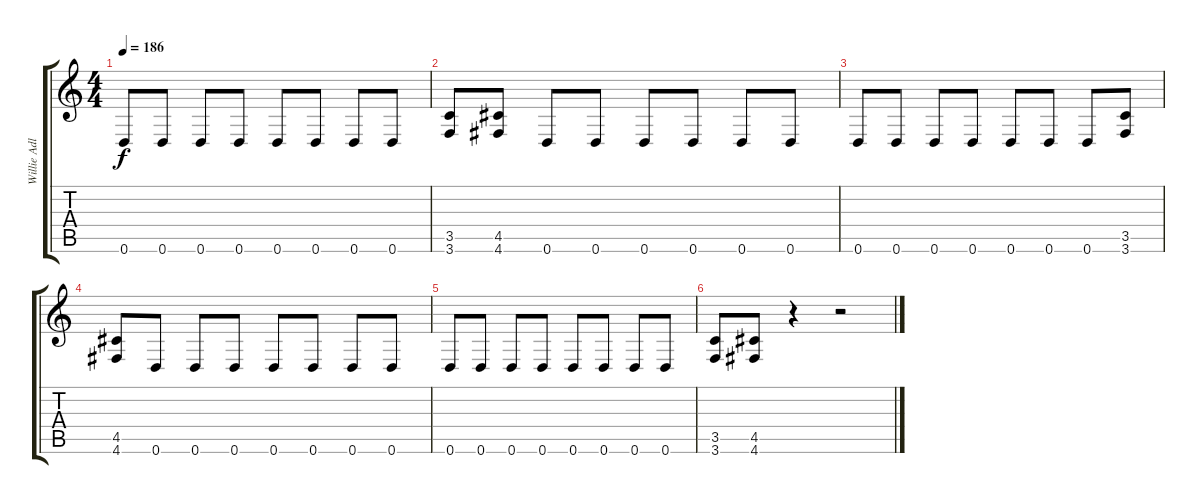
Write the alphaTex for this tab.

\track ("Willie Adler" "Willie Adl") {instrument distortionguitar}
\staff {score tabs}
\tuning (E4 B3 G3 D3 A2 D2) {hide}
\ts (4 4)
\tempo 186
\clef g2
\ks c
0.6.8{dy f} 0.6.8 0.6.8 0.6.8 0.6.8 0.6.8 0.6.8 0.6.8 |
(3.5 3.6).8 (4.5 4.6).8 0.6.8 0.6.8 0.6.8 0.6.8 0.6.8 0.6.8 |
0.6.8 0.6.8 0.6.8 0.6.8 0.6.8 0.6.8 0.6.8 (3.5 3.6).8 |
(4.5 4.6).8 0.6.8 0.6.8 0.6.8 0.6.8 0.6.8 0.6.8 0.6.8 |
0.6.8 0.6.8 0.6.8 0.6.8 0.6.8 0.6.8 0.6.8 0.6.8 |
(3.5 3.6).8 (4.5 4.6).8 r.4 r.2
